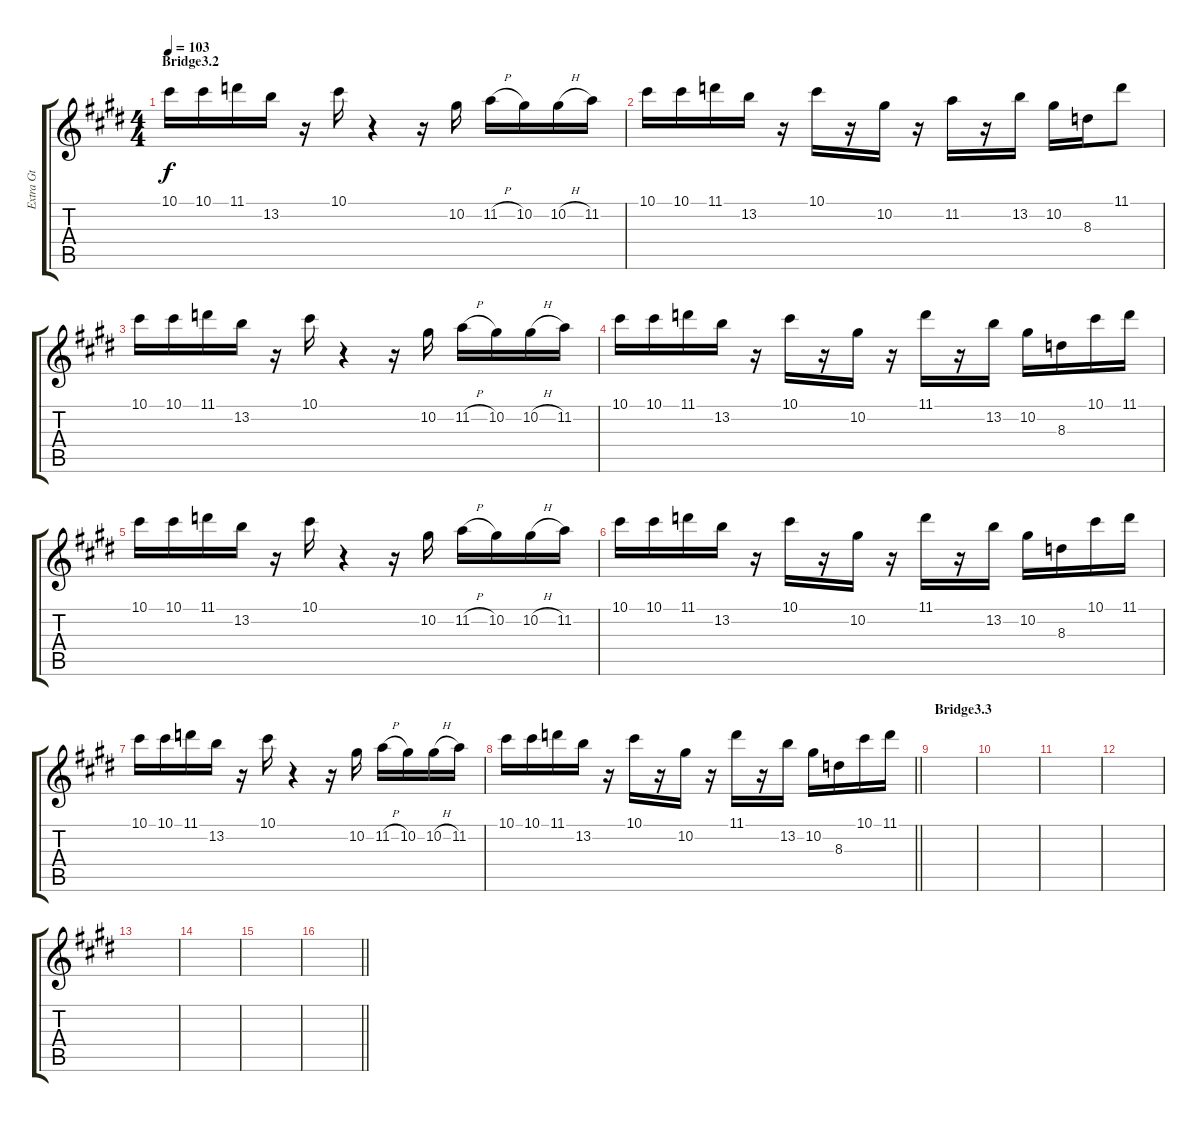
\track ("Extra Gt" "Extra Gt") {instrument overdrivenguitar}
\staff {score tabs}
\tuning (Eb4 Bb3 Gb3 Db3 Ab2 Db2) {hide}
\ts (4 4)
\section ("" "Bridge3.2")
\tempo 103
\clef g2
\ks c#minor
10.1.16{dy f} 10.1.16 11.1.16 13.2.16 r.16 10.1.16 r.4 r.16 10.2.16 11.2{h}.16 10.2.16 10.2{h}.16 11.2.16 |
10.1.16 10.1.16 11.1.16 13.2.16 r.16 10.1.16 r.16 10.2.16 r.16 11.2.16 r.16 13.2.16 10.2.16 8.3.16 11.1.8 |
10.1.16 10.1.16 11.1.16 13.2.16 r.16 10.1.16 r.4 r.16 10.2.16 11.2{h}.16 10.2.16 10.2{h}.16 11.2.16 |
10.1.16 10.1.16 11.1.16 13.2.16 r.16 10.1.16 r.16 10.2.16 r.16 11.1.16 r.16 13.2.16 10.2.16 8.3.16 10.1.16 11.1.16 |
10.1.16 10.1.16 11.1.16 13.2.16 r.16 10.1.16 r.4 r.16 10.2.16 11.2{h}.16 10.2.16 10.2{h}.16 11.2.16 |
10.1.16 10.1.16 11.1.16 13.2.16 r.16 10.1.16 r.16 10.2.16 r.16 11.1.16 r.16 13.2.16 10.2.16 8.3.16 10.1.16 11.1.16 |
10.1.16 10.1.16 11.1.16 13.2.16 r.16 10.1.16 r.4 r.16 10.2.16 11.2{h}.16 10.2.16 10.2{h}.16 11.2.16 |
\barLineRight lightlight
10.1.16 10.1.16 11.1.16 13.2.16 r.16 10.1.16 r.16 10.2.16 r.16 11.1.16 r.16 13.2.16 10.2.16 8.3.16 10.1.16 11.1.16 |
\section ("" "Bridge3.3")
|
|
|
|
|
|
|
\barLineRight lightlight
